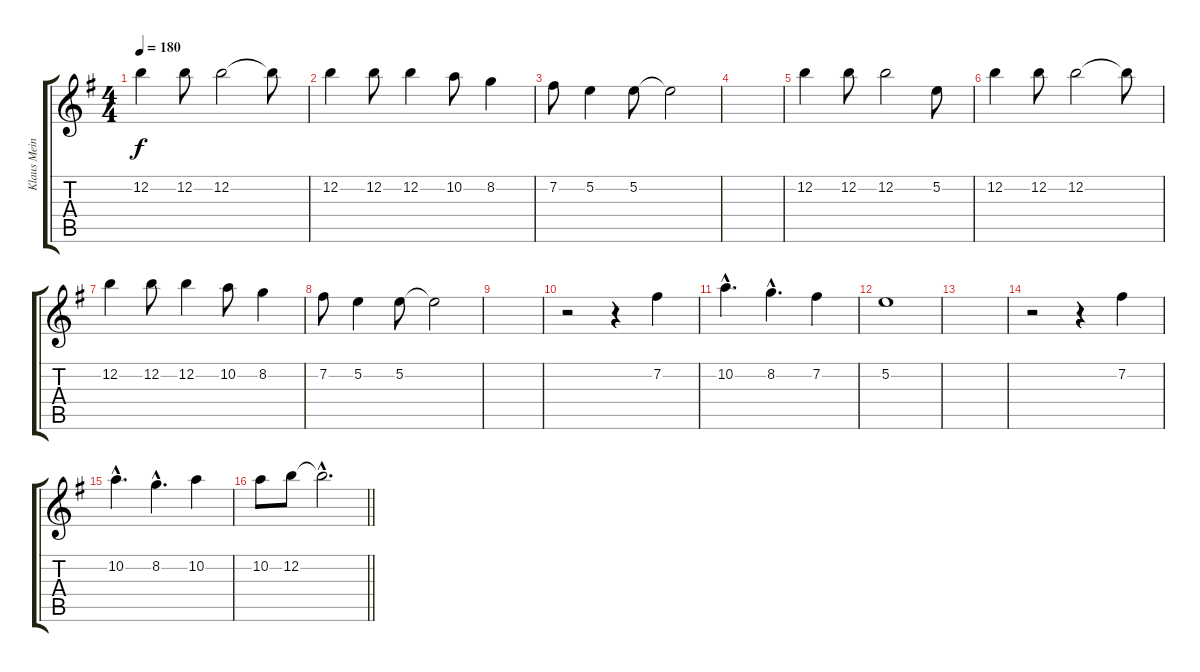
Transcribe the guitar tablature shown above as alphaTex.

\track ("Klaus Meine" "Klaus Mein") {instrument acousticguitarsteel}
\staff {score tabs}
\tuning (E4 B3 G3 D3 A2 E2) {hide}
\ts (4 4)
\tempo 180
\clef g2
\ks eminor
12.2.4{dy f} 12.2.8 12.2.2 12.2{t}.8 |
12.2.4 12.2.8 12.2.4 10.2.8 8.2.4 |
7.2.8 5.2.4 5.2.8 5.2{t}.2 |
|
12.2.4 12.2.8 12.2.2 5.2.8 |
12.2.4 12.2.8 12.2.2 12.2{t}.8 |
12.2.4 12.2.8 12.2.4 10.2.8 8.2.4 |
7.2.8 5.2.4 5.2.8 5.2{t}.2 |
|
r.2 r.4 7.2.4 |
10.2{hac}.4{d} 8.2{hac}.4{d} 7.2.4 |
5.2.1 |
|
r.2 r.4 7.2.4 |
10.2{hac}.4{d} 8.2{hac}.4{d} 10.2.4 |
\barLineRight lightlight
10.2.8 12.2.8 12.2{hac t}.2{d}
